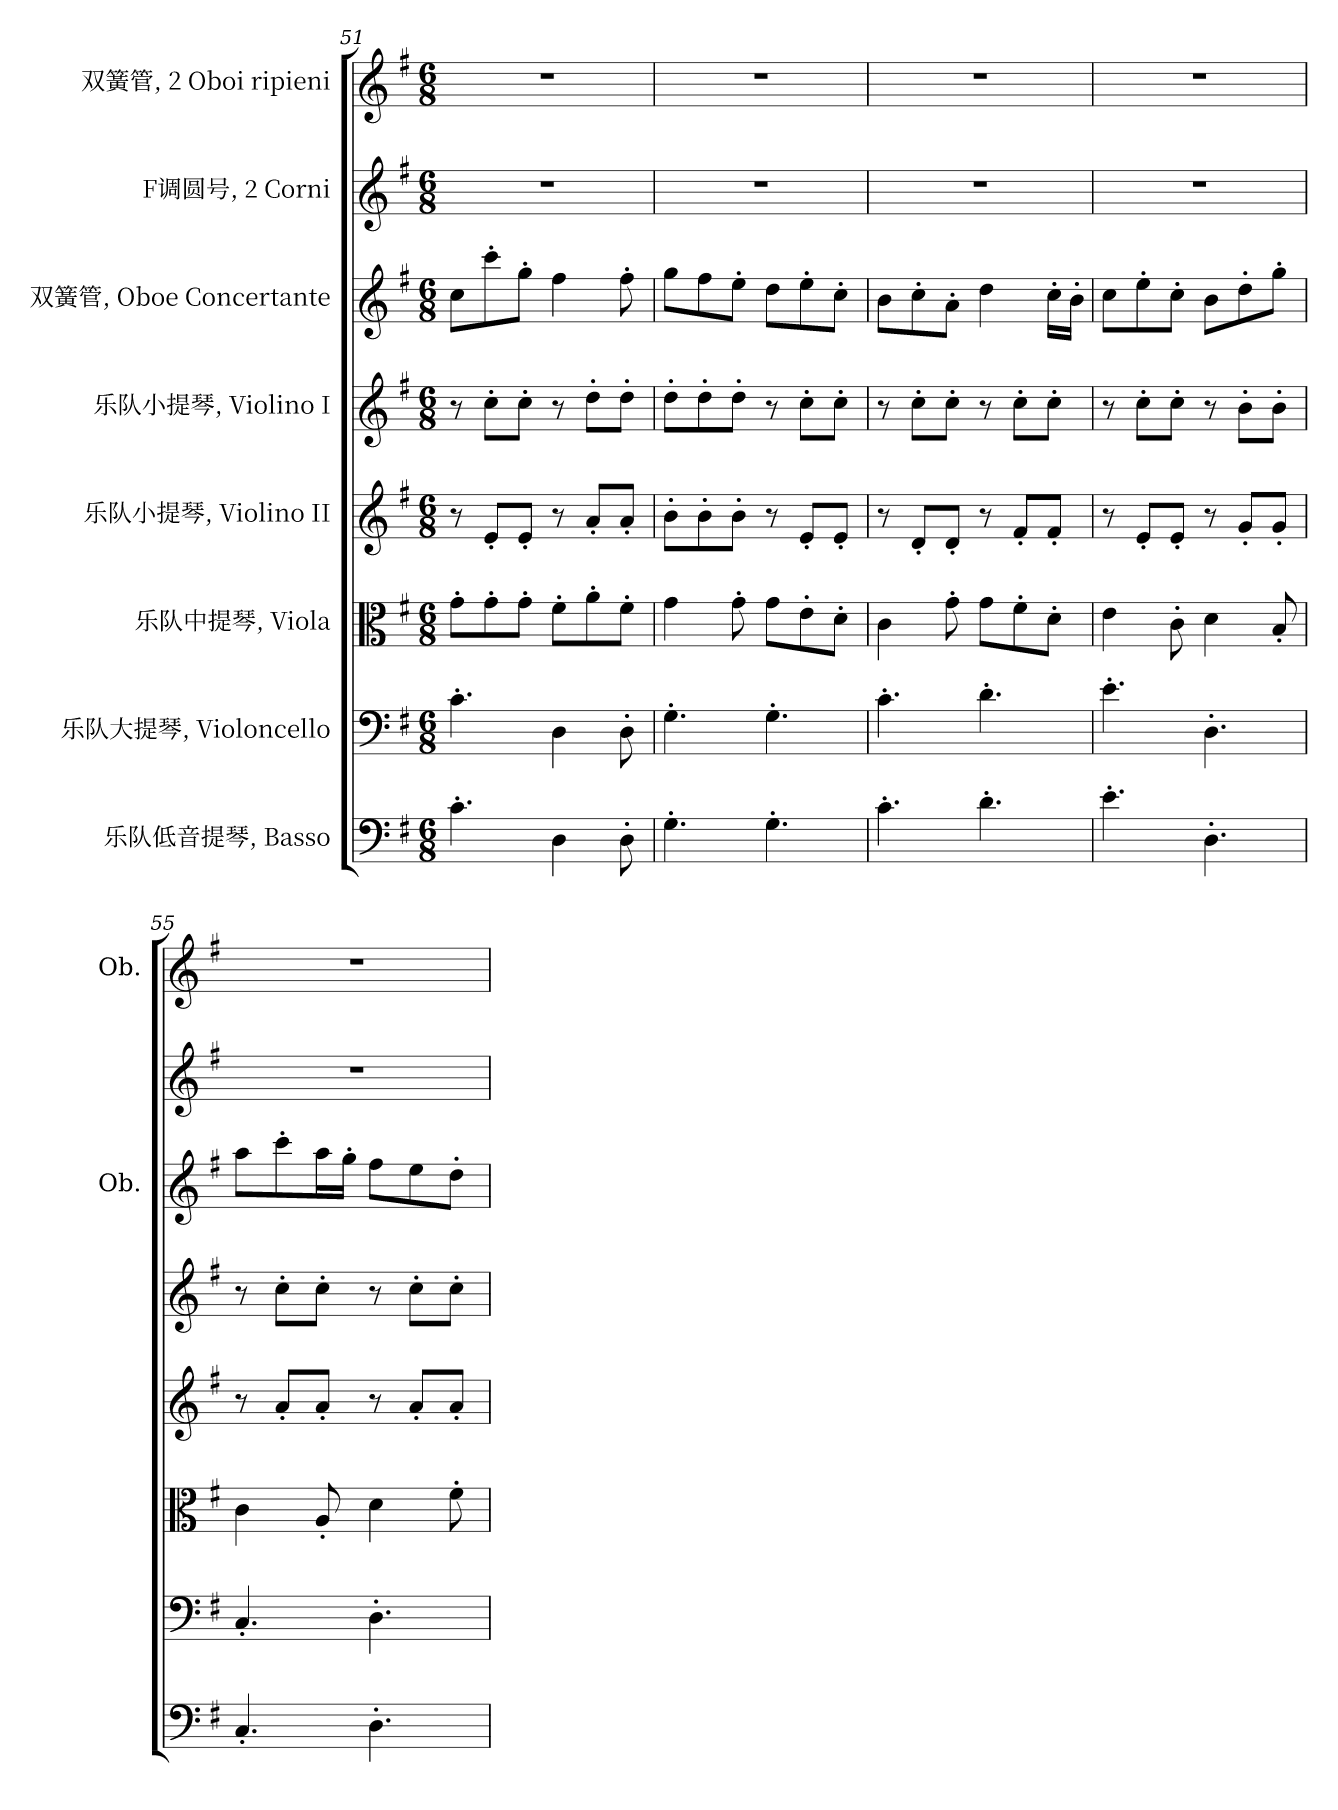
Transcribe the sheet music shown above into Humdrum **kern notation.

**kern	**kern	**kern	**kern	**kern	**kern	**kern	**kern
*part8	*part7	*part6	*part5	*part4	*part3	*part2	*part1
*staff8	*staff7	*staff6	*staff5	*staff4	*staff3	*staff2	*staff1
*I"乐队低音提琴, Basso	*I"乐队大提琴, Violoncello	*I"乐队中提琴, Viola	*I"乐队小提琴, Violino II	*I"乐队小提琴, Violino I	*I"双簧管, Oboe Concertante	*I"F调圆号, 2 Corni	*I"双簧管, 2 Oboi ripieni
*	*	*	*	*	*I'Ob.	*	*I'Ob.
*clefF4	*clefF4	*clefC3	*clefG2	*clefG2	*clefG2	*clefG2	*clefG2
*ITrd7c12	*	*	*	*	*	*ITrd4c7	*
*k[f#]	*k[f#]	*k[f#]	*k[f#]	*k[f#]	*k[f#]	*k[]	*k[f#]
*M6/8	*M6/8	*M6/8	*M6/8	*M6/8	*M6/8	*M6/8	*M6/8
=51	=51	=51	=51	=51	=51	=51	=51
4.C'\	4.c'\	8g'\L	8r	8r	8cc\L	2.r	2.r
.	.	8g'\	8e'/L	8cc'\L	8ccc'\	.	.
.	.	8g'\J	8e'/J	8cc'\J	8gg'\J	.	.
4DD\	4D\	8f#'\L	8r	8r	4ff#\	.	.
.	.	8a'\	8a'/L	8dd'\L	.	.	.
8DD'\	8D'\	8f#'\J	8a'/J	8dd'\J	8ff#'\	.	.
!!LO:PB:g=z
=52	=52	=52	=52	=52	=52	=52	=52
4.GG'\	4.G'\	4g\	8b'\L	8dd'\L	8gg\L	2.r	2.r
.	.	.	8b'\	8dd'\	8ff#\	.	.
.	.	8g'\	8b'\J	8dd'\J	8ee'\J	.	.
4.GG'\	4.G'\	8g\L	8r	8r	8dd\L	.	.
.	.	8e'\	8e'/L	8cc'\L	8ee'\	.	.
.	.	8d'\J	8e'/J	8cc'\J	8cc'\J	.	.
=53	=53	=53	=53	=53	=53	=53	=53
4.C'\	4.c'\	4c\	8r	8r	8b\L	2.r	2.r
.	.	.	8d'/L	8cc'\L	8cc'\	.	.
.	.	8g'\	8d'/J	8cc'\J	8a'\J	.	.
4.D'\	4.d'\	8g\L	8r	8r	4dd\	.	.
.	.	8f#'\	8f#'/L	8cc'\L	.	.	.
.	.	8d'\J	8f#'/J	8cc'\J	16cc'\LL	.	.
.	.	.	.	.	16b'\JJ	.	.
=54	=54	=54	=54	=54	=54	=54	=54
4.E'\	4.e'\	4e\	8r	8r	8cc\L	2.r	2.r
.	.	.	8e'/L	8cc'\L	8ee'\	.	.
.	.	8c'\	8e'/J	8cc'\J	8cc'\J	.	.
4.DD'\	4.D'\	4d\	8r	8r	8b\L	.	.
.	.	.	8g'/L	8b'\L	8dd'\	.	.
.	.	8B'/	8g'/J	8b'\J	8gg'\J	.	.
=55	=55	=55	=55	=55	=55	=55	=55
4.CC'/	4.C'/	4c\	8r	8r	8aa\L	2.r	2.r
.	.	.	8a'/L	8cc'\L	8ccc'\	.	.
.	.	8A'/	8a'/J	8cc'\J	16aa\L	.	.
.	.	.	.	.	16gg'\JJ	.	.
4.DD'\	4.D'\	4d\	8r	8r	8ff#\L	.	.
.	.	.	8a'/L	8cc'\L	8ee\	.	.
.	.	8f#'\	8a'/J	8cc'\J	8dd'\J	.	.
=	=	=	=	=	=	=	=
*-	*-	*-	*-	*-	*-	*-	*-
